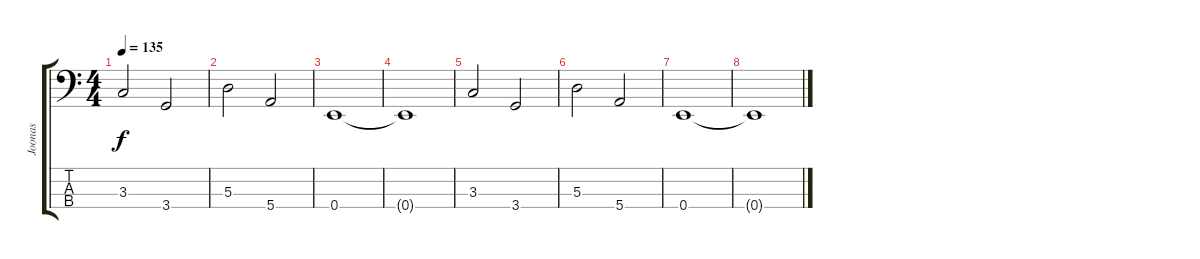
\track ("Joonas" "Joonas") {instrument electricbassfinger}
\staff {score tabs}
\tuning (G2 D2 A1 E1) {hide}
\ts (4 4)
\tempo 135
\clef f4
\ks c
3.3.2{dy f} 3.4.2 |
5.3.2 5.4.2 |
0.4.1 |
0.4{t}.1 |
3.3.2 3.4.2 |
5.3.2 5.4.2 |
0.4.1 |
0.4{t}.1
